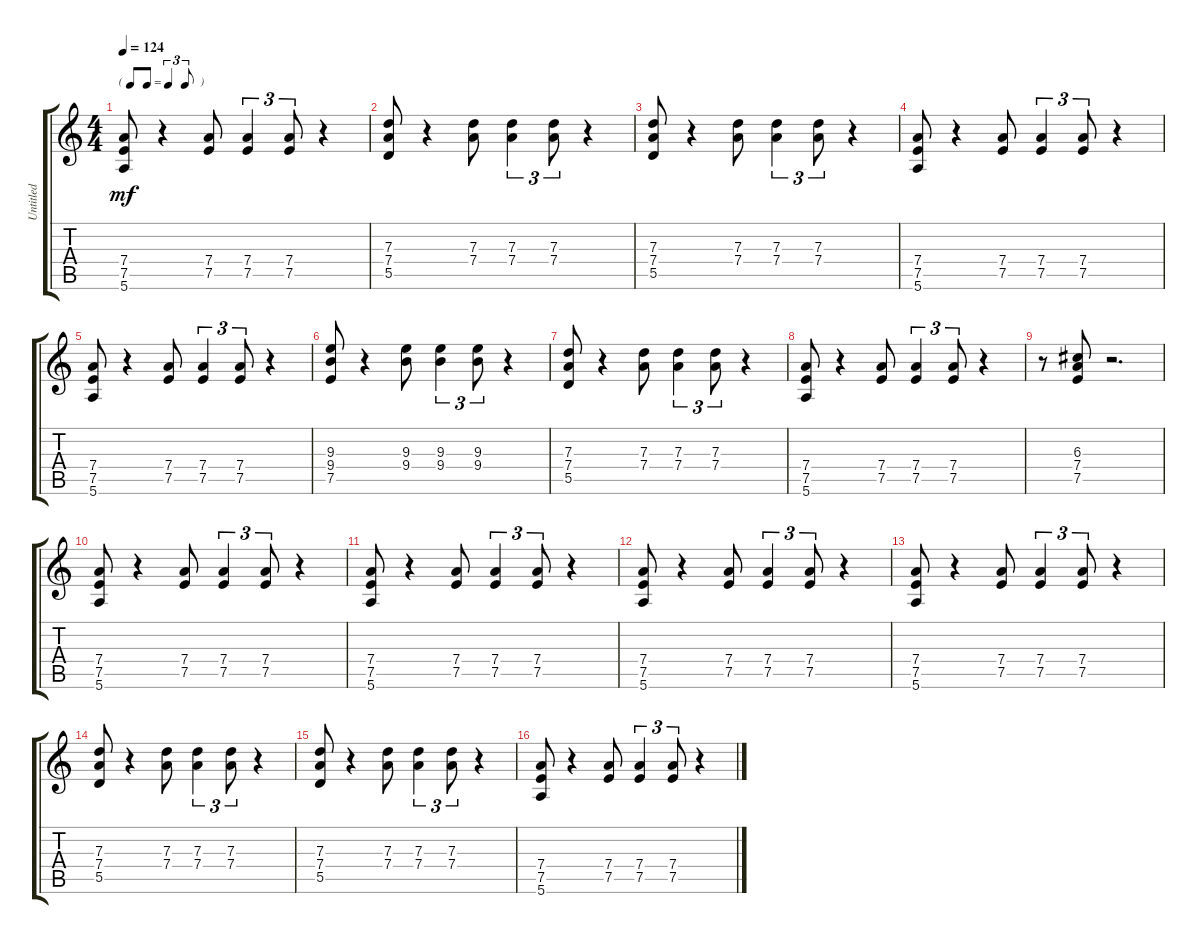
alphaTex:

\track ("Untitled" "Untitled") {instrument overdrivenguitar}
\staff {score tabs}
\tuning (E4 B3 G3 D3 A2 E2) {hide}
\ts (4 4)
\tf triplet8th
\tempo 124
\clef g2
\ks c
(7.4 7.5 5.6).8{dy mf} r.4 (7.4 7.5).8 (7.4 7.5).4{tu (3 2)} (7.4 7.5).8{tu (3 2)} r.4 |
(7.3 7.4 5.5).8 r.4 (7.3 7.4).8 (7.3 7.4).4{tu (3 2)} (7.3 7.4).8{tu (3 2)} r.4 |
(7.3 7.4 5.5).8 r.4 (7.3 7.4).8 (7.3 7.4).4{tu (3 2)} (7.3 7.4).8{tu (3 2)} r.4 |
(7.4 7.5 5.6).8 r.4 (7.4 7.5).8 (7.4 7.5).4{tu (3 2)} (7.4 7.5).8{tu (3 2)} r.4 |
(7.4 7.5 5.6).8 r.4 (7.4 7.5).8 (7.4 7.5).4{tu (3 2)} (7.4 7.5).8{tu (3 2)} r.4 |
(9.3 9.4 7.5).8 r.4 (9.3 9.4).8 (9.3 9.4).4{tu (3 2)} (9.3 9.4).8{tu (3 2)} r.4 |
(7.3 7.4 5.5).8 r.4 (7.3 7.4).8 (7.3 7.4).4{tu (3 2)} (7.3 7.4).8{tu (3 2)} r.4 |
(7.4 7.5 5.6).8 r.4 (7.4 7.5).8 (7.4 7.5).4{tu (3 2)} (7.4 7.5).8{tu (3 2)} r.4 |
r.8 (6.3 7.4 7.5).8 r.2{d} |
(7.4 7.5 5.6).8 r.4 (7.4 7.5).8 (7.4 7.5).4{tu (3 2)} (7.4 7.5).8{tu (3 2)} r.4 |
(7.4 7.5 5.6).8 r.4 (7.4 7.5).8 (7.4 7.5).4{tu (3 2)} (7.4 7.5).8{tu (3 2)} r.4 |
(7.4 7.5 5.6).8 r.4 (7.4 7.5).8 (7.4 7.5).4{tu (3 2)} (7.4 7.5).8{tu (3 2)} r.4 |
(7.4 7.5 5.6).8 r.4 (7.4 7.5).8 (7.4 7.5).4{tu (3 2)} (7.4 7.5).8{tu (3 2)} r.4 |
(7.3 7.4 5.5).8 r.4 (7.3 7.4).8 (7.3 7.4).4{tu (3 2)} (7.3 7.4).8{tu (3 2)} r.4 |
(7.3 7.4 5.5).8 r.4 (7.3 7.4).8 (7.3 7.4).4{tu (3 2)} (7.3 7.4).8{tu (3 2)} r.4 |
(7.4 7.5 5.6).8 r.4 (7.4 7.5).8 (7.4 7.5).4{tu (3 2)} (7.4 7.5).8{tu (3 2)} r.4
